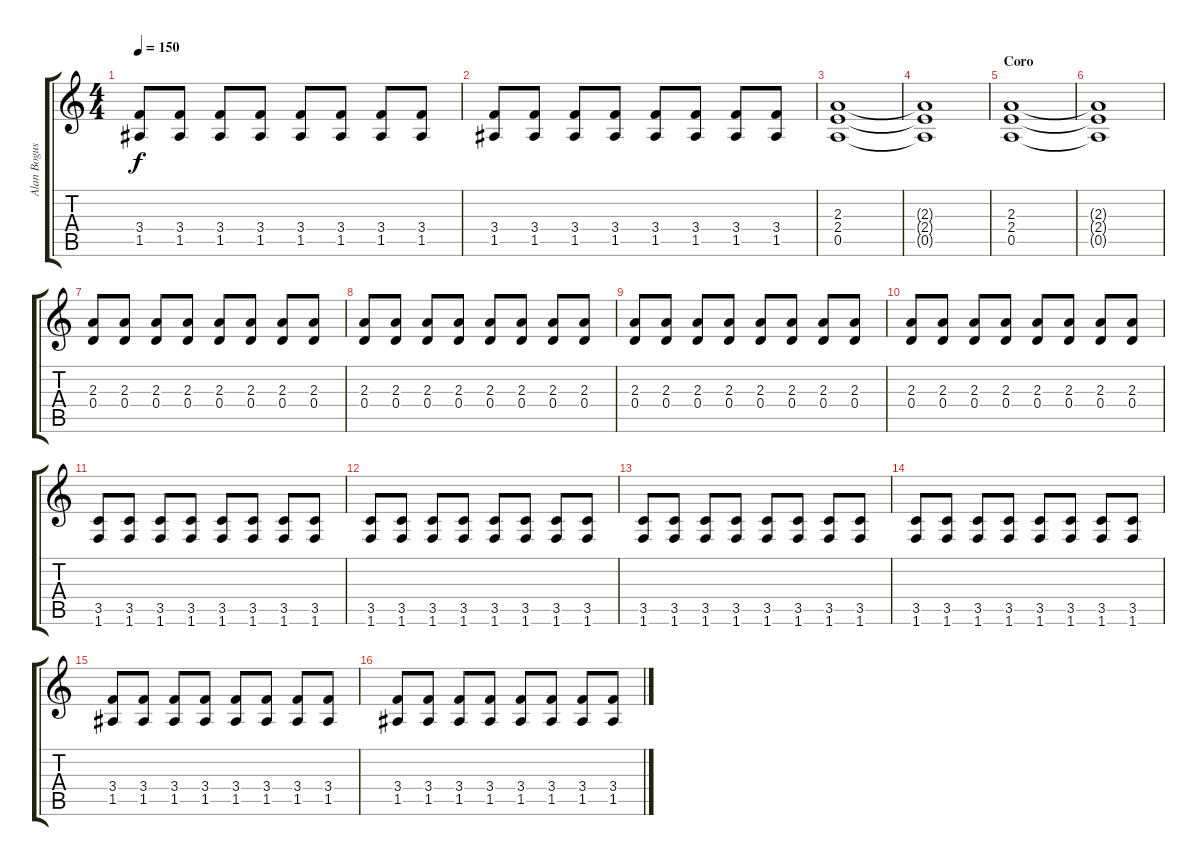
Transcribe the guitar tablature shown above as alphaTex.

\track ("Alan Boguslavsky" "Alan Bogus") {instrument distortionguitar}
\staff {score tabs}
\tuning (E4 B3 G3 D3 A2 E2) {hide}
\ts (4 4)
\tempo 150
\clef g2
\ks c
(3.4 1.5).8{dy f} (3.4 1.5).8 (3.4 1.5).8 (3.4 1.5).8 (3.4 1.5).8 (3.4 1.5).8 (3.4 1.5).8 (3.4 1.5).8 |
(3.4 1.5).8 (3.4 1.5).8 (3.4 1.5).8 (3.4 1.5).8 (3.4 1.5).8 (3.4 1.5).8 (3.4 1.5).8 (3.4 1.5).8 |
(2.3 2.4 0.5).1 |
(2.3{t} 2.4{t} 0.5{t}).1 |
\section ("" "Coro")
(2.3 2.4 0.5).1 |
(2.3{t} 2.4{t} 0.5{t}).1 |
(2.3 0.4).8 (2.3 0.4).8 (2.3 0.4).8 (2.3 0.4).8 (2.3 0.4).8 (2.3 0.4).8 (2.3 0.4).8 (2.3 0.4).8 |
(2.3 0.4).8 (2.3 0.4).8 (2.3 0.4).8 (2.3 0.4).8 (2.3 0.4).8 (2.3 0.4).8 (2.3 0.4).8 (2.3 0.4).8 |
(2.3 0.4).8 (2.3 0.4).8 (2.3 0.4).8 (2.3 0.4).8 (2.3 0.4).8 (2.3 0.4).8 (2.3 0.4).8 (2.3 0.4).8 |
(2.3 0.4).8 (2.3 0.4).8 (2.3 0.4).8 (2.3 0.4).8 (2.3 0.4).8 (2.3 0.4).8 (2.3 0.4).8 (2.3 0.4).8 |
(3.5 1.6).8 (3.5 1.6).8 (3.5 1.6).8 (3.5 1.6).8 (3.5 1.6).8 (3.5 1.6).8 (3.5 1.6).8 (3.5 1.6).8 |
(3.5 1.6).8 (3.5 1.6).8 (3.5 1.6).8 (3.5 1.6).8 (3.5 1.6).8 (3.5 1.6).8 (3.5 1.6).8 (3.5 1.6).8 |
(3.5 1.6).8 (3.5 1.6).8 (3.5 1.6).8 (3.5 1.6).8 (3.5 1.6).8 (3.5 1.6).8 (3.5 1.6).8 (3.5 1.6).8 |
(3.5 1.6).8 (3.5 1.6).8 (3.5 1.6).8 (3.5 1.6).8 (3.5 1.6).8 (3.5 1.6).8 (3.5 1.6).8 (3.5 1.6).8 |
(3.4 1.5).8 (3.4 1.5).8 (3.4 1.5).8 (3.4 1.5).8 (3.4 1.5).8 (3.4 1.5).8 (3.4 1.5).8 (3.4 1.5).8 |
(3.4 1.5).8 (3.4 1.5).8 (3.4 1.5).8 (3.4 1.5).8 (3.4 1.5).8 (3.4 1.5).8 (3.4 1.5).8 (3.4 1.5).8
